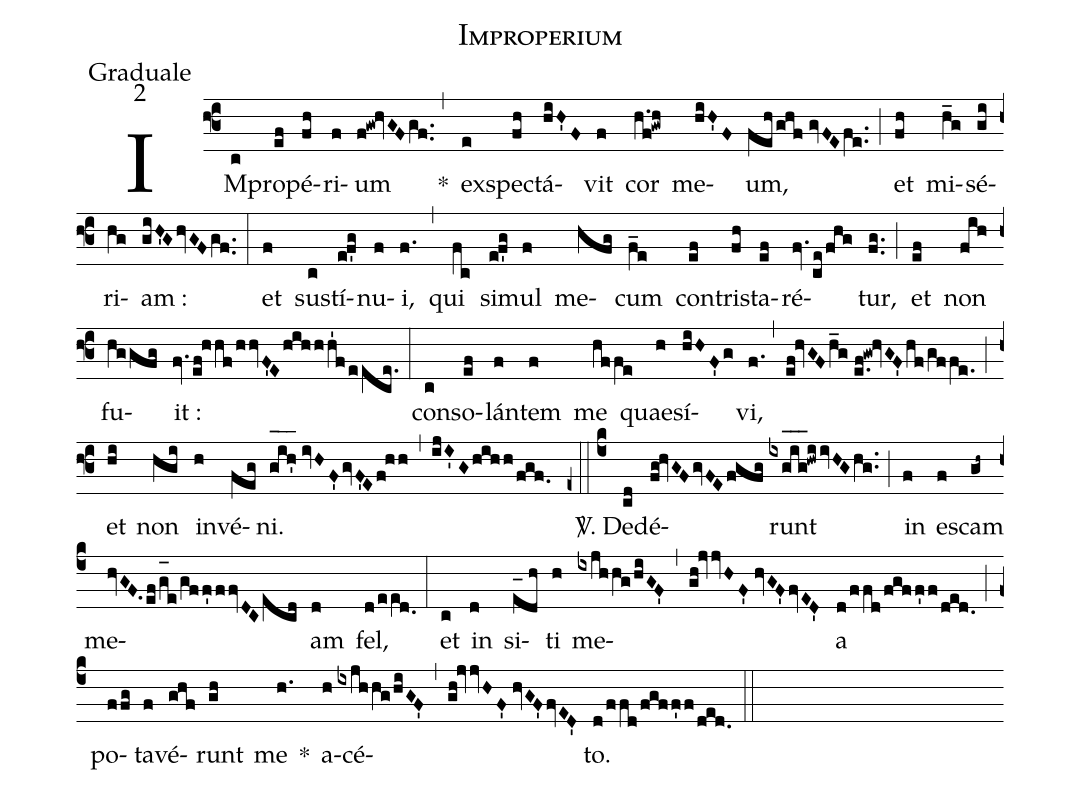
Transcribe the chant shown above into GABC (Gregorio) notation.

name:Improperium;
office-part:Graduale;
mode:2;
%%
(f3) IM(c)pro(ef)pé(fh)ri(f)um(f!gw!hvGFgf..) <clear>*(,) ex(e)spe(fh)ctá(hiH'F)vit(f) cor(h.f!gwh) me(hiH'F)um,(feh/ghf//gvFEfe..) (;) et(fh) mi(h_g)sé(gi)ri(hg)am :(giH'GhvGFgf..) (:) et(f) sus(c)tí(ef'g)nu(f)i,(f.) (,) qui(fc) si(ef'g)mul(f) me(hfg)cum(f_e) con(ef)tri(fh)sta(ef)ré(fv.ce/fhg)tur,(fg..) (;) et(ef) non(fih) fu(hggfg)it :(fv.ef!hhf/hhvF'Ehih/!hh'1feece.) (:) con(c)so(ef)lán(f)tem(f) me(hffe) quae(h)sí(hiHF'g)vi,(f.) (,) (ef!hvGFh_g//e.f!gw!hvGF'hf/gffe.) (;) et(hi) non(hgi) in(h)vé(feg)ni.(g_[oh:h]i_[oh:h]h'_[oh:h]//ivHF'gvF'Ef!hh) (,) (ijI'Ghihh/fgf.) (z0::c4) <sp>V/</sp>. De(cd)dé(fg!hvGFgvFEfgfg)runt(ixg_[oh:h]i_[oh:h]g_[oh:h]!hwiivHGhg..) (;) in(f) e(f)scam(gh~) me(hvGF.ef/g_[oh:h]e/gff'ffvDCecd)am(d) fel,(d/ee[ll:1]d.0) (:) et(c) in(d) si(e_[oh:h]dh)ti(h) me(ixjhhg/hiGF')(,)(gh!jvvHF'//hvGF'fvED')a(d/ffd/fgf/!f'f/ded.) (;) po(ffg)ta(f)vé(ghf)runt(gh) me(h.) *() a(h)cé(ixjhhg/hiGF')(,)(gh!jvvHF'//hvGF'fvED')to.(d/ffd/fgf/!f'f/ded.) (::)
